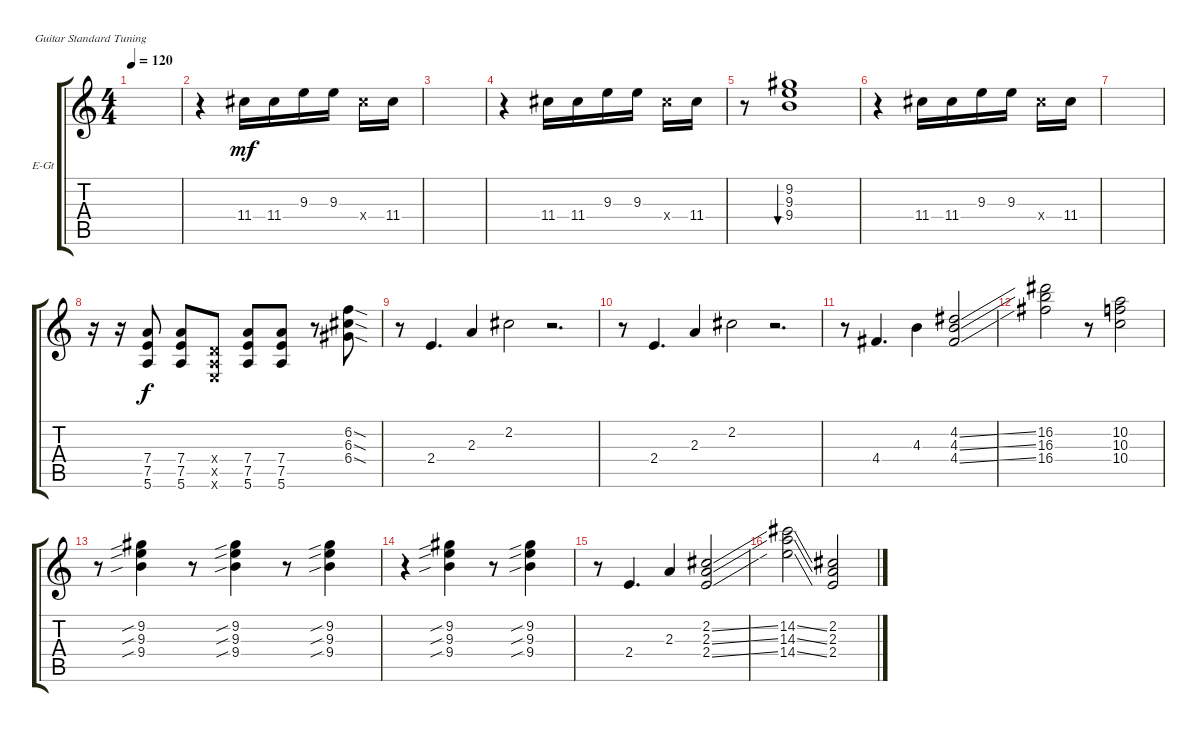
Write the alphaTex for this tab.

\defaultSystemsLayout 4
\bracketExtendMode groupsimilarinstruments
\firstSystemTrackNameOrientation horizontal
\otherSystemsTrackNameOrientation horizontal
\track ("Наташа" "E-Gt") {instrument distortionguitar}
\staff {score tabs}
\tuning (E4 B3 G3 D3 A2 E2)
\ts (4 4)
\tempo 120
\clef g2
\ks c
|
r.4 11.4.16{dy mf} 11.4.16 9.3.16 9.3.16 11.4{x}.16 11.4.16 |
|
r.4 11.4.16 11.4.16 9.3.16 9.3.16 11.4{x}.16 11.4.16 |
r.8 (9.2 9.3 9.4).1{bu 30} |
r.4 11.4.16 11.4.16 9.3.16 9.3.16 11.4{x}.16 11.4.16 |
|
r.16 r.16 (7.4 7.5 5.6).8{dy f} (7.4 7.5 5.6).8 (0.4{x} 0.5{x} 0.6{x}).8 (7.4 7.5 5.6).8 (7.4 7.5 5.6).8 r.8 (6.3{sod} 6.2{sod} 6.4{sod}).8 |
r.8 2.4.4{d} 2.3.4 2.2.2 r.2{d} |
r.8 2.4.4{d} 2.3.4 2.2.2 r.2{d} |
r.8 4.4.4{d} 4.3.4 (4.2{ss} 4.3{ss} 4.4{ss}).2 |
(16.3 16.2 16.4).2 r.8 (10.3 10.2 10.4).2 |
r.8 (9.3{sib} 9.2{sib} 9.4{sib}).4 r.8 (9.3{sib} 9.4{sib} 9.2{sib}).4 r.8 (9.3{sib} 9.2{sib} 9.4{sib}).4 |
r.4 (9.3{sib} 9.4{sib} 9.2{sib}).4 r.8 (9.3{sib} 9.2{sib} 9.4{sib}).4 |
r.8 2.4.4{d} 2.3.4 (2.2{ss} 2.3{ss} 2.4{ss}).2 |
(14.3{ss} 14.2{ss} 14.4{ss}).2 (2.2 2.3 2.4).2
